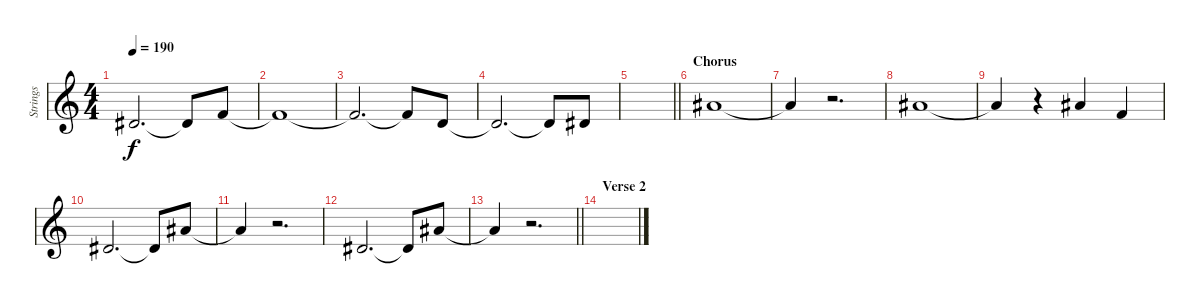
\track ("Strings" "Strings") {instrument stringensemble1}
\staff {score}
\tuning (E4 B3 G3 D3 A2 D2) {hide}
\ts (4 4)
\tempo 190
\clef g2
\ks c
4.2{t}.2{d dy f} 4.2{t}.8 6.2.8 |
6.2{t}.1 |
6.2{t}.2{d} 6.2{t}.8 3.2.8 |
3.2{t}.2{d} 3.2{t}.8 4.2.8 |
\barLineRight lightlight
|
\section ("" "Chorus")
6.1.1 |
6.1{t}.4 r.2{d} |
6.1.1 |
6.1{t}.4 r.4 6.1.4 6.2.4 |
4.2.2{d} 4.2{t}.8 6.1.8 |
6.1{t}.4 r.2{d} |
4.2.2{d} 4.2{t}.8 6.1.8 |
\barLineRight lightlight
6.1{t}.4 r.2{d} |
\section ("" "Verse 2")
